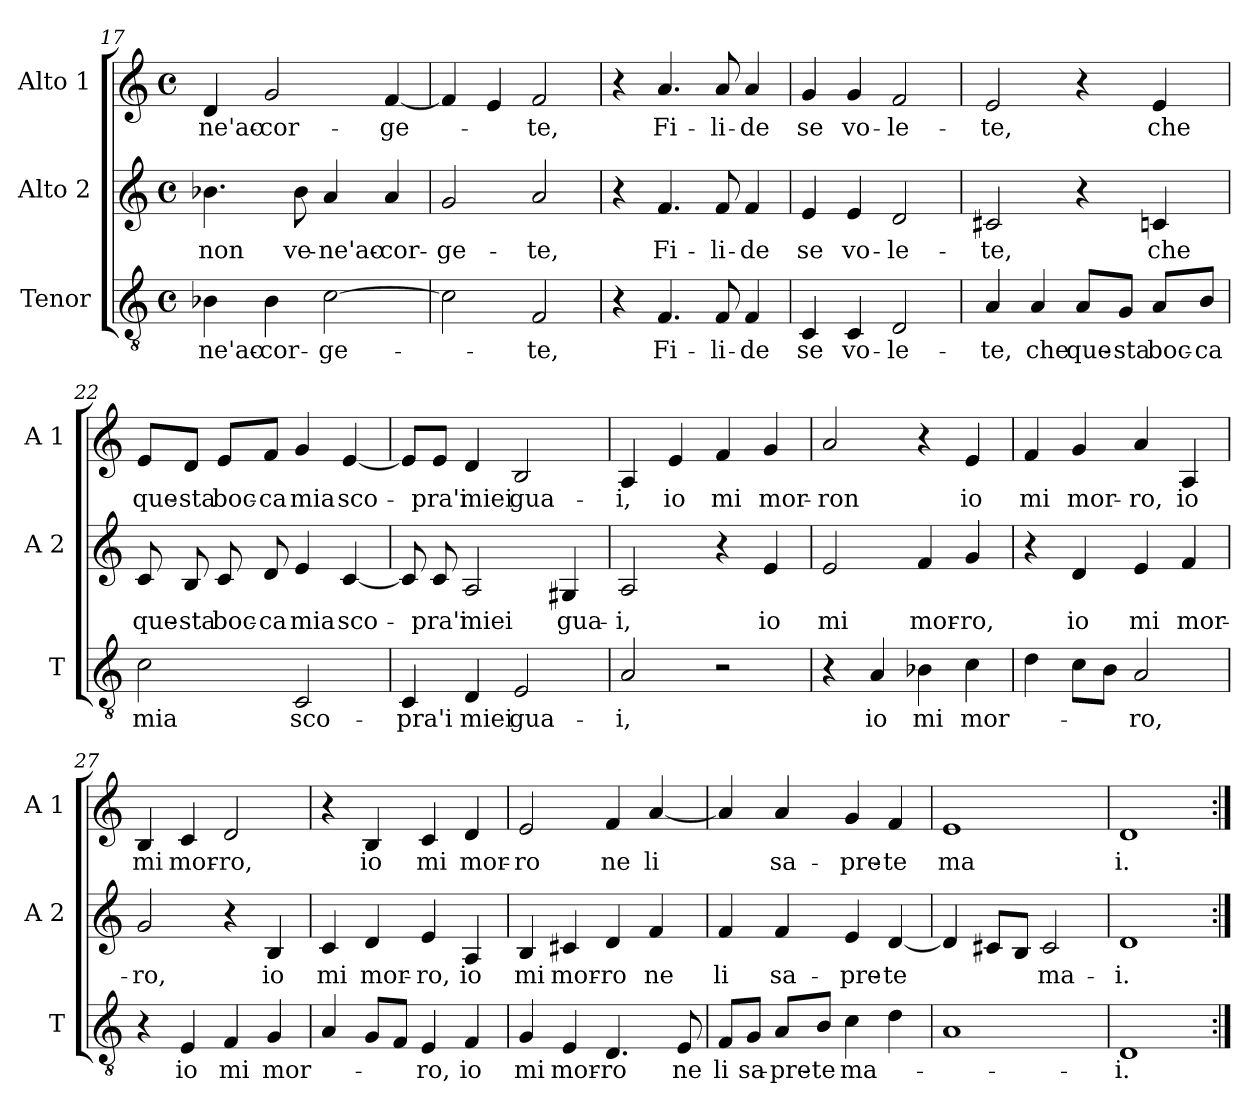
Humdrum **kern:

**kern	**text	**kern	**text	**kern	**text
*part3	*part3	*part2	*part2	*part1	*part1
*staff3	*staff3	*staff2	*staff2	*staff1	*staff1
*I"Tenor	*	*I"Alto 2	*	*I"Alto 1	*
*I'T	*	*I'A 2	*	*I'A 1	*
*clefGv2	*	*clefG2	*	*clefG2	*
*k[]	*	*k[]	*	*k[]	*
*C:	*	*C:	*	*C:	*
*M4/4	*	*M4/4	*	*M4/4	*
*met(c)	*	*met(c)	*	*met(c)	*
=17	=17	=17	=17	=17	=17
!	!LO:LY:b	!	!LO:LY:b	!	!LO:LY:b
4B-X\	-ne'ac-	4.b-X\	non	4d/	-ne'ac-
!	!LO:LY:b	!	!	!	!LO:LY:b
4B-\	-cor-	.	.	2g/	-cor-
!	!	!	!LO:LY:b	!	!
.	.	8b-\	ve-	.	.
!	!LO:LY:b	!	!LO:LY:b	!	!
[2c\	-ge-	4a/	-ne'ac-	.	.
!	!	!	!LO:LY:b	!	!LO:LY:b
.	.	4a/	-cor-	[4f/	-ge-
=18	=18	=18	=18	=18	=18
!	!	!	!LO:LY:b	!	!
2c\]	.	2g/	-ge-	4f/]	.
.	.	.	.	4e/	.
!	!LO:LY:b	!	!LO:LY:b	!	!LO:LY:b
2F/	-te,	2a/	-te,	2f/	-te,
=19	=19	=19	=19	=19	=19
4r	.	4r	.	4r	.
!	!LO:LY:b	!	!LO:LY:b	!	!LO:LY:b
4.F/	Fi-	4.f/	Fi-	4.a/	Fi-
!	!LO:LY:b	!	!LO:LY:b	!	!LO:LY:b
8F/	-li-	8f/	-li-	8a/	-li-
!	!LO:LY:b	!	!LO:LY:b	!	!LO:LY:b
4F/	-de	4f/	-de	4a/	-de
!!LO:LB:g=z
=20	=20	=20	=20	=20	=20
!	!LO:LY:b	!	!LO:LY:b	!	!LO:LY:b
4C/	se	4e/	se	4g/	se
!	!LO:LY:b	!	!LO:LY:b	!	!LO:LY:b
4C/	vo-	4e/	vo-	4g/	vo-
!	!LO:LY:b	!	!LO:LY:b	!	!LO:LY:b
2D/	-le-	2d/	-le-	2f/	-le-
=21	=21	=21	=21	=21	=21
!	!LO:LY:b	!	!LO:LY:b	!	!LO:LY:b
4A/	-te,	2c#X/	-te,	2e/	-te,
!	!LO:LY:b	!	!	!	!
4A/	che	.	.	.	.
!	!LO:LY:b	!	!	!	!
8A/L	que-	4r	.	4r	.
!	!LO:LY:b	!	!	!	!
8G/J	-sta	.	.	.	.
!	!LO:LY:b	!	!LO:LY:b	!	!LO:LY:b
8A/L	boc-	4cn/	che	4e/	che
!	!LO:LY:b	!	!	!	!
8B/J	-ca	.	.	.	.
=22	=22	=22	=22	=22	=22
!	!LO:LY:b	!	!LO:LY:b	!	!LO:LY:b
2c\	mia	8c/	que-	8e/L	que-
!	!	!	!LO:LY:b	!	!LO:LY:b
.	.	8B/	-sta	8d/J	-sta
!	!	!	!LO:LY:b	!	!LO:LY:b
.	.	8c/	boc-	8e/L	boc-
!	!	!	!LO:LY:b	!	!LO:LY:b
.	.	8d/	-ca	8f/J	-ca
!	!LO:LY:b	!	!LO:LY:b	!	!LO:LY:b
2C/	sco-	4e/	mia	4g/	mia
!	!	!	!LO:LY:b	!	!LO:LY:b
.	.	[4c/	sco-	[4e/	sco-
=23	=23	=23	=23	=23	=23
!	!LO:LY:b	!	!	!	!
4C/	-pra'i	8c/]	.	8e/L]	.
!	!	!	!LO:LY:b	!	!LO:LY:b
.	.	8c/	-pra'i	8e/J	-pra'i
!	!LO:LY:b	!	!LO:LY:b	!	!LO:LY:b
4D/	miei	2A/	miei	4d/	miei
!	!LO:LY:b	!	!	!	!LO:LY:b
2E/	gua-	.	.	2B/	gua-
!	!	!	!LO:LY:b	!	!
.	.	4G#X/	gua-	.	.
!!LO:LB:g=z
=24	=24	=24	=24	=24	=24
!	!LO:LY:b	!	!LO:LY:b	!	!LO:LY:b
2A/	-i,	2A/	-i,	4A/	-i,
!	!	!	!	!	!LO:LY:b
.	.	.	.	4e/	io
!	!	!	!	!	!LO:LY:b
2r	.	4r	.	4f/	mi
!	!	!	!LO:LY:b	!	!LO:LY:b
.	.	4e/	io	4g/	mor-
=25	=25	=25	=25	=25	=25
!	!	!	!LO:LY:b	!	!LO:LY:b
4r	.	2e/	mi	2a/	-ron
!	!LO:LY:b	!	!	!	!
4A/	io	.	.	.	.
!	!LO:LY:b	!	!LO:LY:b	!	!
4B-X\	mi	4f/	mor-	4r	.
!	!LO:LY:b	!	!LO:LY:b	!	!LO:LY:b
4c\	mor-	4g/	-ro,	4e/	io
=26	=26	=26	=26	=26	=26
!	!	!	!	!	!LO:LY:b
4d\	.	4r	.	4f/	mi
!	!	!	!LO:LY:b	!	!LO:LY:b
8c\L	.	4d/	io	4g/	mor-
8B\J	.	.	.	.	.
!	!LO:LY:b	!	!LO:LY:b	!	!LO:LY:b
2A/	-ro,	4e/	mi	4a/	-ro,
!	!	!	!LO:LY:b	!	!LO:LY:b
.	.	4f/	mor-	4A/	io
=27	=27	=27	=27	=27	=27
!	!	!	!LO:LY:b	!	!LO:LY:b
4r	.	2g/	-ro,	4B/	mi
!	!LO:LY:b	!	!	!	!LO:LY:b
4E/	io	.	.	4c/	mor-
!	!LO:LY:b	!	!	!	!LO:LY:b
4F/	mi	4r	.	2d/	-ro,
!	!LO:LY:b	!	!LO:LY:b	!	!
4G/	mor-	4B/	io	.	.
=28	=28	=28	=28	=28	=28
!	!	!	!LO:LY:b	!	!
4A/	.	4c/	mi	4r	.
!	!	!	!LO:LY:b	!	!LO:LY:b
8G/L	.	4d/	mor-	4B/	io
8F/J	.	.	.	.	.
!	!LO:LY:b	!	!LO:LY:b	!	!LO:LY:b
4E/	-ro,	4e/	-ro,	4c/	mi
!	!LO:LY:b	!	!LO:LY:b	!	!LO:LY:b
4F/	io	4A/	io	4d/	mor-
!!LO:LB:g=z
=29	=29	=29	=29	=29	=29
!	!LO:LY:b	!	!LO:LY:b	!	!LO:LY:b
4G/	mi	4B/	mi	2e/	-ro
!	!LO:LY:b	!	!LO:LY:b	!	!
4E/	mor-	4c#X/	mor-	.	.
!	!LO:LY:b	!	!LO:LY:b	!	!LO:LY:b
4.D/	-ro	4d/	-ro	4f/	ne
!	!	!	!LO:LY:b	!	!LO:LY:b
.	.	4f/	ne	[4a/	li
!	!LO:LY:b	!	!	!	!
8E/	ne	.	.	.	.
=30	=30	=30	=30	=30	=30
!	!LO:LY:b	!	!LO:LY:b	!	!
8F/L	li	4f/	li	4a/]	.
!	!LO:LY:b	!	!	!	!
8G/J	sa-	.	.	.	.
!	!LO:LY:b	!	!LO:LY:b	!	!LO:LY:b
8A/L	-pre-	4f/	sa-	4a/	sa-
!	!LO:LY:b	!	!	!	!
8B/J	-te	.	.	.	.
!	!LO:LY:b	!	!LO:LY:b	!	!LO:LY:b
4c\	ma-	4e/	-pre-	4g/	-pre-
!	!	!	!LO:LY:b	!	!LO:LY:b
4d\	.	[4d/	-te	4f/	-te
=31	=31	=31	=31	=31	=31
!	!	!	!	!	!LO:LY:b
1A	.	4d/]	.	1e	ma
.	.	8c#X/L	.	.	.
.	.	8B/J	.	.	.
!	!	!	!LO:LY:b	!	!
.	.	2c#/	ma-	.	.
=32	=32	=32	=32	=32	=32
!	!LO:LY:b	!	!LO:LY:b	!	!LO:LY:b
1D	-i.	1d	-i.	1d	i.
=:|!	=:|!	=:|!	=:|!	=:|!	=:|!
*-	*-	*-	*-	*-	*-
